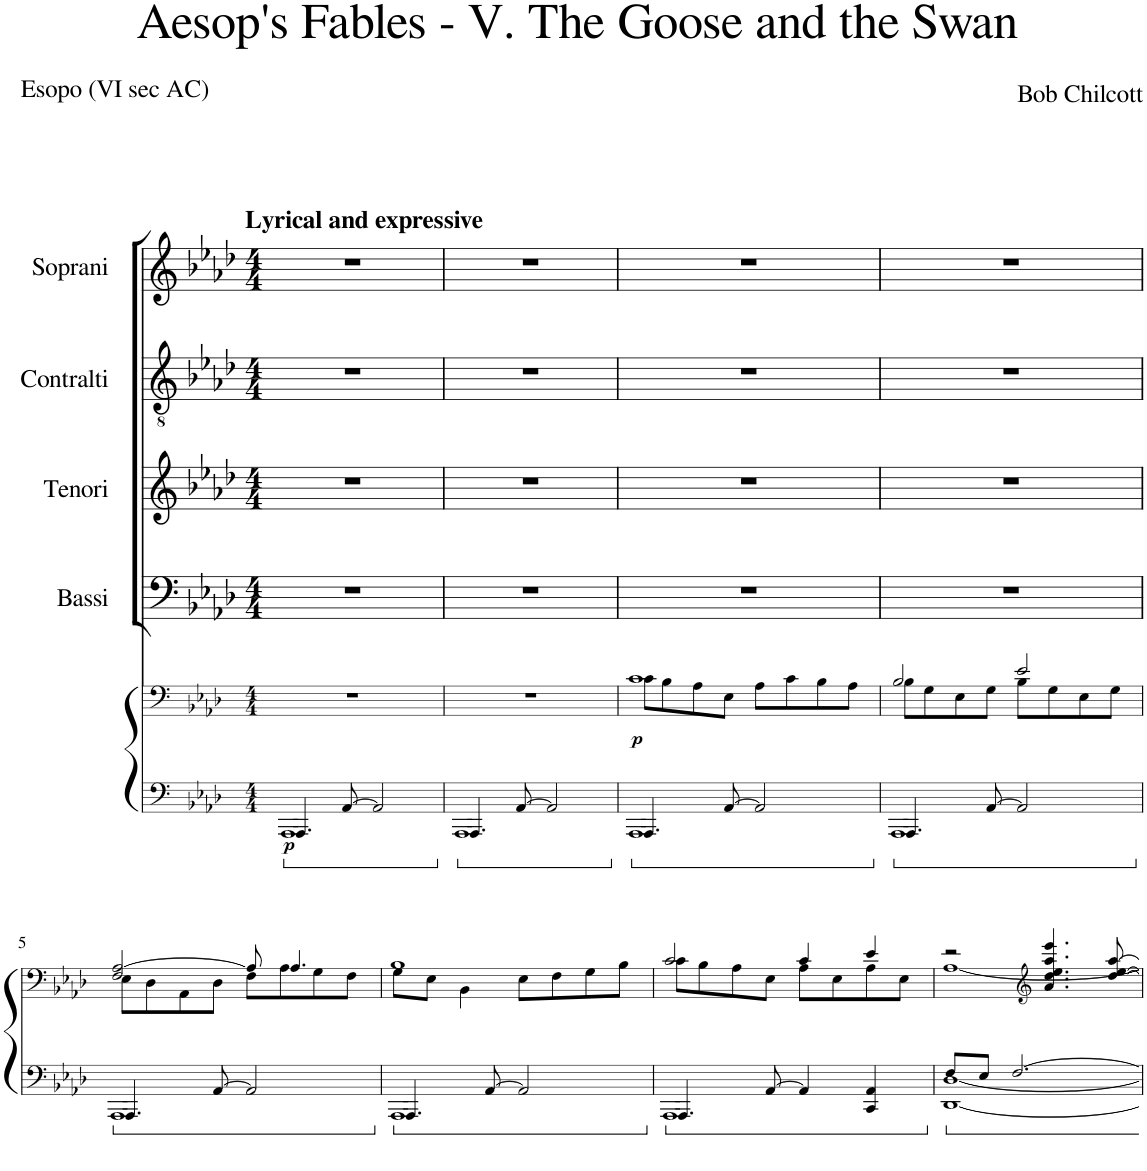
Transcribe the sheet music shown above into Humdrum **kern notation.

**kern	**dynam	**kern	**dynam	**kern	**kern	**kern	**kern
*part6	*part6	*part5	*part5	*part4	*part3	*part2	*part1
*staff6	*staff6	*staff5	*staff5	*staff4	*staff3	*staff2	*staff1
*I"Piano	*	*I"Piano	*	*I"Bassi	*I"Tenori	*I"Contralti	*I"Soprani
*I'Pno	*	*I'Pno	*	*	*	*	*
*stria5	*	*stria5	*	*	*	*	*
*clefF4	*	*clefF4	*	*clefF4	*clefG2	*clefGv2	*clefG2
*	*	*	*	*	*	*	*Trd1c2
*k[b-e-a-d-]	*	*k[b-e-a-d-]	*	*k[b-e-a-d-]	*k[b-e-a-d-]	*k[b-e-a-d-]	*k[b-e-a-d-]
*A-:	*	*A-:	*	*A-:	*A-:	*A-:	*A-:
*M4/4	*	*M4/4	*	*M4/4	*M4/4	*M4/4	*M4/4
*ped	*	*	*	*	*	*	*
=1	=1	=1	=1	=1	=1	=1	=1
*^	*	*	*	*	*	*	*
!	!	!	!	!	!	!	!	!LO:TX:a:B:t=Lyrical and expressive
!	!	!LO:DY:b	!	!	!	!	!	!
4.AAA-/	1AAA-	p	1r	.	1r	1r	1r	1r
[8AA-/	.	.	.	.	.	.	.	.
2AA-/]	.	.	.	.	.	.	.	.
=2	=2	=2	=2	=2	=2	=2	=2	=2
*Xped	*	*	*	*	*	*	*	*
*ped	*	*	*	*	*	*	*	*
4.AAA-/	1AAA-	.	1r	.	1r	1r	1r	1r
[8AA-/	.	.	.	.	.	.	.	.
2AA-/]	.	.	.	.	.	.	.	.
=3	=3	=3	=3	=3	=3	=3	=3	=3
*Xped	*	*	*	*	*	*	*	*
*ped	*	*	*	*	*	*	*	*
*	*	*	*^	*	*	*	*	*
!	!	!	!	!	!LO:DY:b	!	!	!	!
4.AAA-/	1AAA-	.	1c	8c\L	p	1r	1r	1r	1r
.	.	.	.	8B-\	.	.	.	.	.
.	.	.	.	8A-\	.	.	.	.	.
[8AA-/	.	.	.	8E-\J	.	.	.	.	.
2AA-/]	.	.	.	8A-\L	.	.	.	.	.
.	.	.	.	8c\	.	.	.	.	.
.	.	.	.	8B-\	.	.	.	.	.
.	.	.	.	8A-\J	.	.	.	.	.
=4	=4	=4	=4	=4	=4	=4	=4	=4	=4
*Xped	*	*	*	*	*	*	*	*	*
*ped	*	*	*	*	*	*	*	*	*
4.AAA-/	1AAA-	.	2B-/	8B-\L	.	1r	1r	1r	1r
.	.	.	.	8G\	.	.	.	.	.
.	.	.	.	8E-\	.	.	.	.	.
[8AA-/	.	.	.	8G\J	.	.	.	.	.
2AA-/]	.	.	2e-/	8B-\L	.	.	.	.	.
.	.	.	.	8G\	.	.	.	.	.
.	.	.	.	8E-\	.	.	.	.	.
.	.	.	.	8G\J	.	.	.	.	.
!!LO:LB:g=z
=5	=5	=5	=5	=5	=5	=5	=5	=5	=5
*Xped	*	*	*	*	*	*	*	*	*
*ped	*	*	*	*	*	*	*	*	*
4.AAA-/	1AAA-	.	2F/ [2A-/	8E-\L	.	1r	1r	1r	1r
.	.	.	.	8D-\	.	.	.	.	.
.	.	.	.	8AA-\	.	.	.	.	.
[8AA-/	.	.	.	8D-\J	.	.	.	.	.
2AA-/]	.	.	8A-/]	8F\L	.	.	.	.	.
.	.	.	4.A-/	8A-\	.	.	.	.	.
.	.	.	.	8G\	.	.	.	.	.
.	.	.	.	8F\J	.	.	.	.	.
=6	=6	=6	=6	=6	=6	=6	=6	=6	=6
*Xped	*	*	*	*	*	*	*	*	*
*ped	*	*	*	*	*	*	*	*	*
4.AAA-/	1AAA-	.	1B-	8G\L	.	1r	1r	1r	1r
.	.	.	.	8E-\J	.	.	.	.	.
.	.	.	.	4BB-\	.	.	.	.	.
[8AA-/	.	.	.	.	.	.	.	.	.
2AA-/]	.	.	.	8E-\L	.	.	.	.	.
.	.	.	.	8F\	.	.	.	.	.
.	.	.	.	8G\	.	.	.	.	.
.	.	.	.	8B-\J	.	.	.	.	.
=7	=7	=7	=7	=7	=7	=7	=7	=7	=7
*Xped	*	*	*	*	*	*	*	*	*
*ped	*	*	*	*	*	*	*	*	*
4.AAA-/	1AAA-	.	2c/	8c\L	.	1r	1r	1r	1r
.	.	.	.	8B-\	.	.	.	.	.
.	.	.	.	8A-\	.	.	.	.	.
[8AA-/	.	.	.	8E-\J	.	.	.	.	.
4AA-/]	.	.	4c/	8A-\L	.	.	.	.	.
.	.	.	.	8E-\	.	.	.	.	.
4CC/ 4AA-/	.	.	4e-/	8A-\	.	.	.	.	.
.	.	.	.	8E-\J	.	.	.	.	.
=8	=8	=8	=8	=8	=8	=8	=8	=8	=8
*Xped	*	*	*	*	*	*	*	*	*
8F/L	[1DD- [1D-	.	2r	[1A-	.	1r	1r	1r	1r
8E-/J	.	.	.	.	.	.	.	.	.
[2.F/	.	.	.	.	.	.	.	.	.
*	*	*	*clefG2	*	*	*	*	*	*
.	.	.	4.a-/ 4.dd-/ 4.ee-/ 4.aa-/ 4.eee-/	.	.	.	.	.	.
.	.	.	[8dd-/ [8ee-/ [8aa-/	.	.	.	.	.	.
*v	*v	*	*	*	*	*	*	*	*
*	*	*v	*v	*	*	*	*	*
=	=	=	=	=	=	=	=
*-	*-	*-	*-	*-	*-	*-	*-
